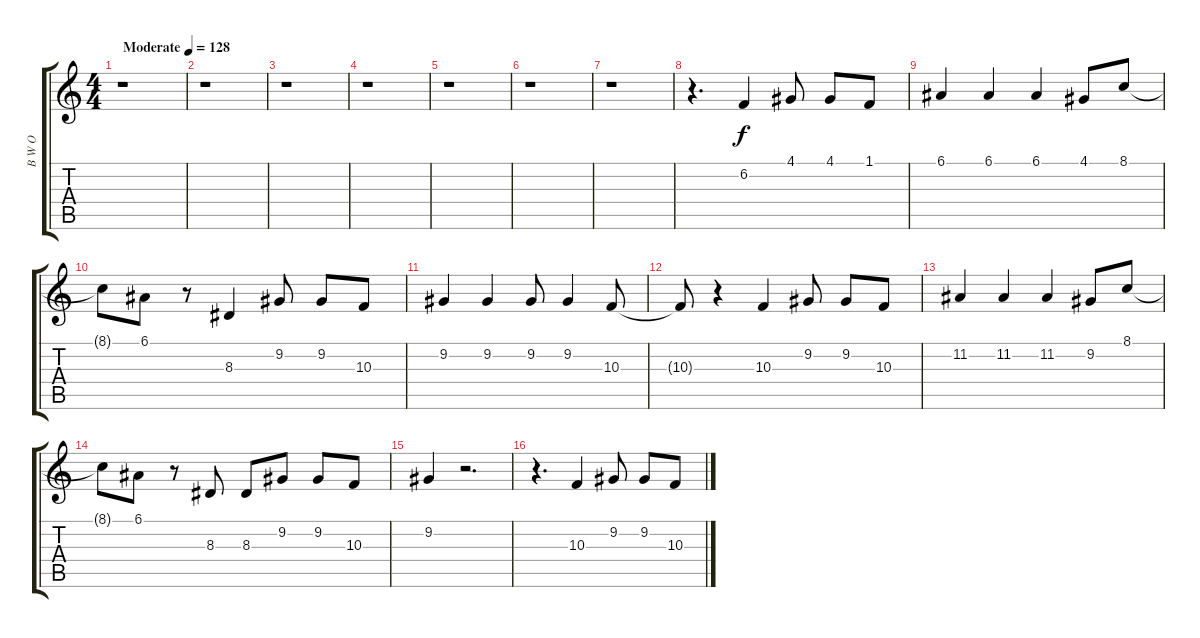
\track ("B W O" "B W O") {instrument fx5brightness}
\staff {score tabs}
\tuning (E4 B3 G3 D3 A2 E2) {hide}
\ts (4 4)
\tempo (128 "Moderate")
\clef g2
\ks c
r.1{dy f instrument fx5brightness} |
r.1 |
r.1 |
r.1 |
r.1 |
r.1 |
r.1 |
r.4{d} 6.2.4 4.1.8 4.1.8 1.1.8 |
6.1.4 6.1.4 6.1.4 4.1.8 8.1.8 |
8.1{t}.8 6.1.8 r.8 8.3.4 9.2.8 9.2.8 10.3.8 |
9.2.4 9.2.4 9.2.8 9.2.4 10.3.8 |
10.3{t}.8 r.4 10.3.4 9.2.8 9.2.8 10.3.8 |
11.2.4 11.2.4 11.2.4 9.2.8 8.1.8 |
8.1{t}.8 6.1.8 r.8 8.3.8 8.3.8 9.2.8 9.2.8 10.3.8 |
9.2.4 r.2{d} |
r.4{d} 10.3.4 9.2.8 9.2.8 10.3.8
